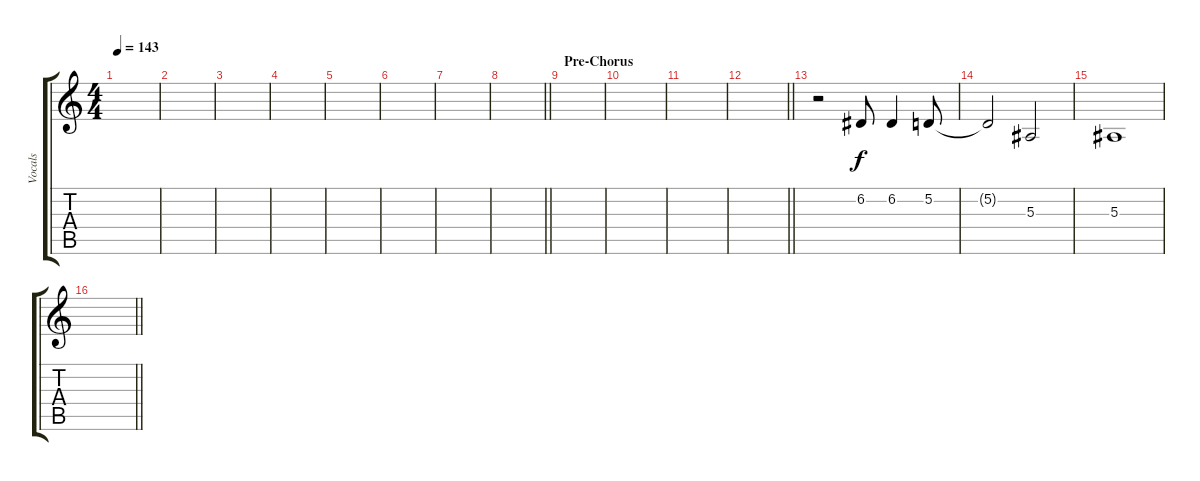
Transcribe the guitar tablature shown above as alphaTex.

\track ("Vocals" "Vocals") {instrument lead2sawtooth}
\staff {score tabs}
\tuning (D4 A3 F3 C3 G2 C2) {hide}
\ts (4 4)
\tempo 143
\clef g2
\ks c
|
|
|
|
|
|
|
\barLineRight lightlight
|
\section ("" "Pre-Chorus")
|
|
|
\barLineRight lightlight
|
r.2 6.2.8 6.2.4 5.2.8 |
5.2{t}.2 5.3.2 |
5.3.1 |
\barLineRight lightlight
